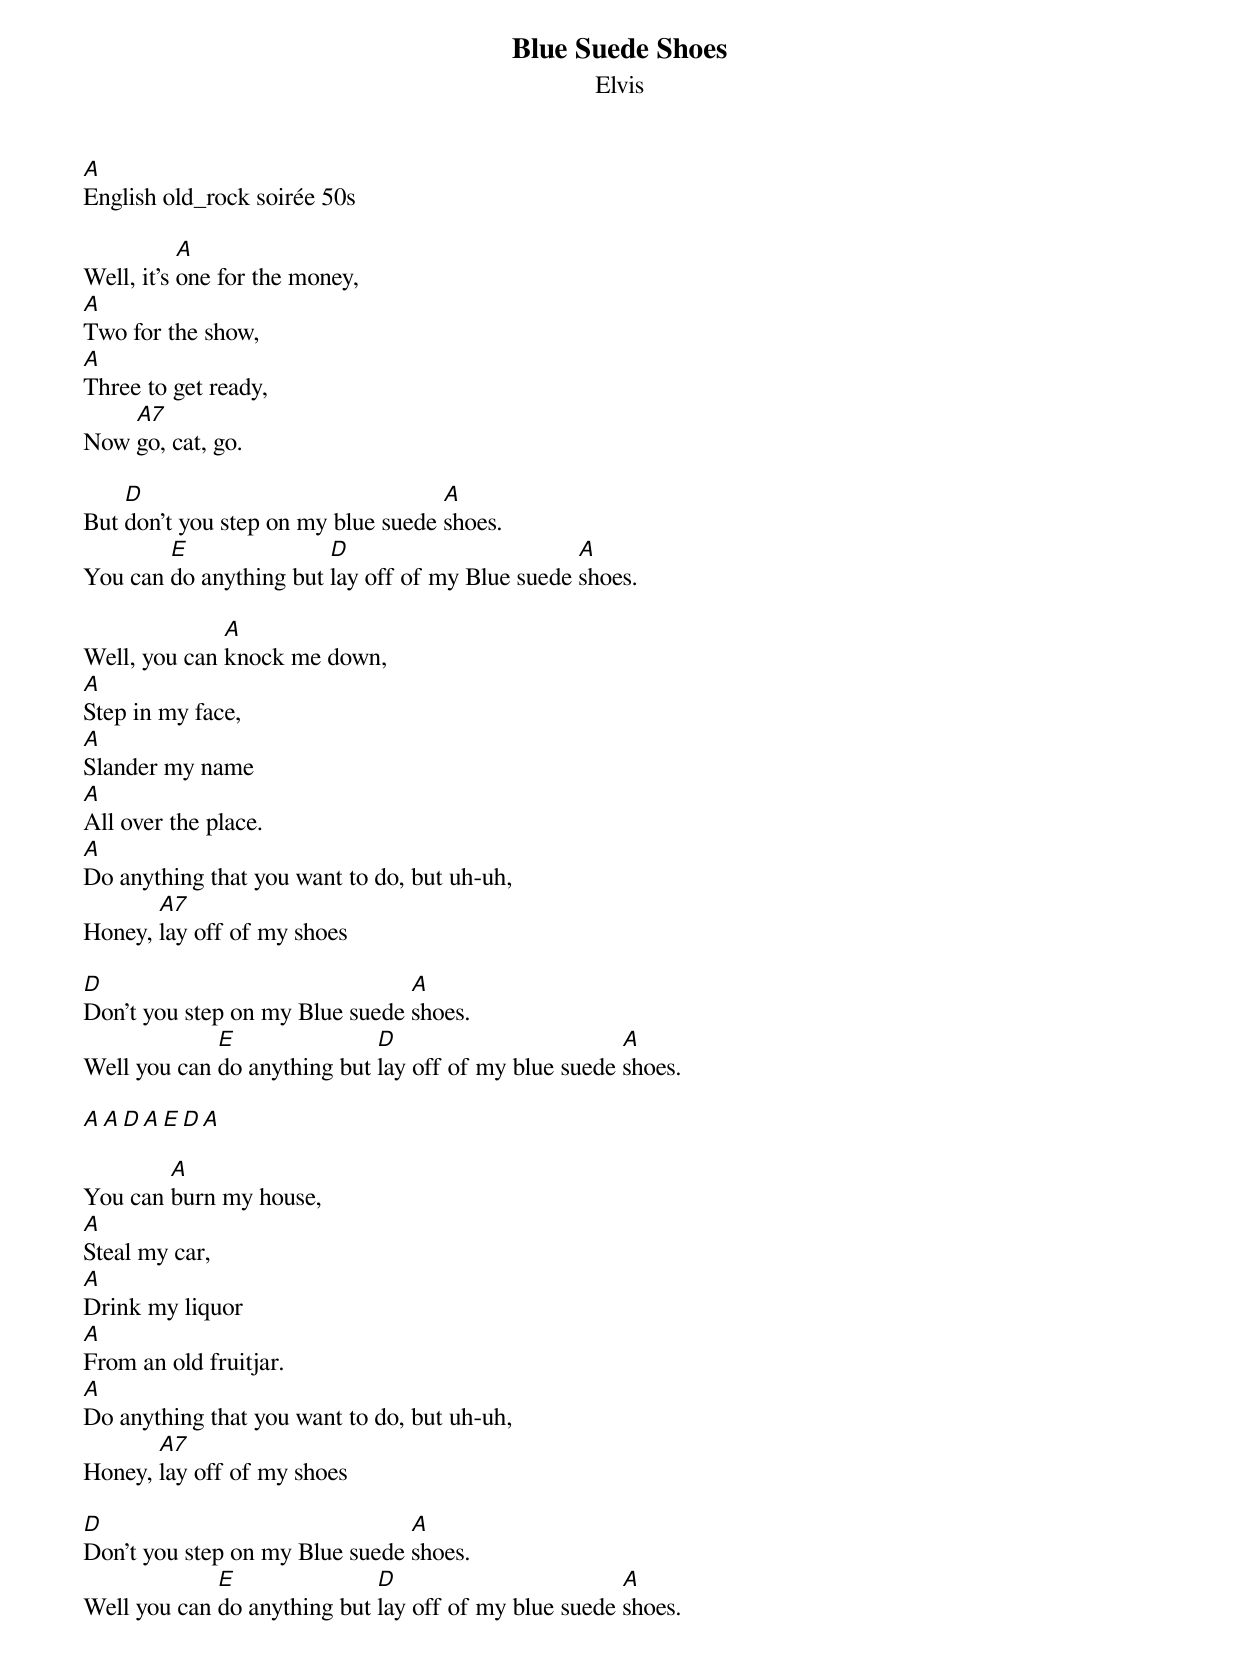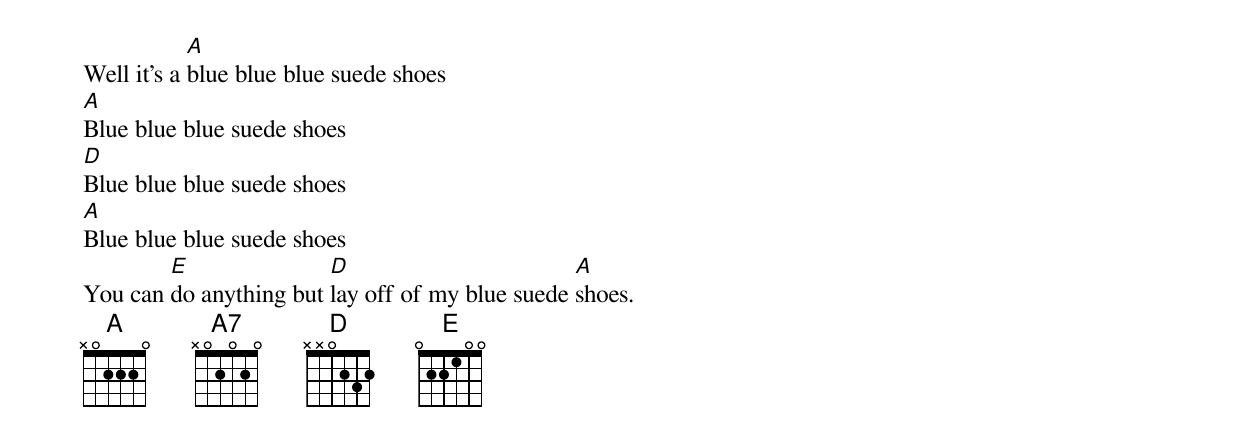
Blue Suede Shoes
Elvis
A
English old_rock soirée 50s

           A
Well, it's one for the money,
A
Two for the show,
A
Three to get ready,
    A7
Now go, cat, go.

    D                               A
But don't you step on my blue suede shoes.
        E               D                        A
You can do anything but lay off of my Blue suede shoes.

              A
Well, you can knock me down,
A
Step in my face,
A
Slander my name
A
All over the place.
A
Do anything that you want to do, but uh-uh,
       A7
Honey, lay off of my shoes

D                               A
Don't you step on my Blue suede shoes.
             E               D                        A
Well you can do anything but lay off of my blue suede shoes.

A   A   D   A   E  D  A

        A
You can burn my house,
A
Steal my car,
A
Drink my liquor
A
From an old fruitjar.
A
Do anything that you want to do, but uh-uh,
       A7
Honey, lay off of my shoes

D                               A
Don't you step on my Blue suede shoes.
             E               D                        A
Well you can do anything but lay off of my blue suede shoes.

            A
Well it's a blue blue blue suede shoes
A
Blue blue blue suede shoes
D
Blue blue blue suede shoes
A
Blue blue blue suede shoes
        E               D                        A
You can do anything but lay off of my blue suede shoes.
